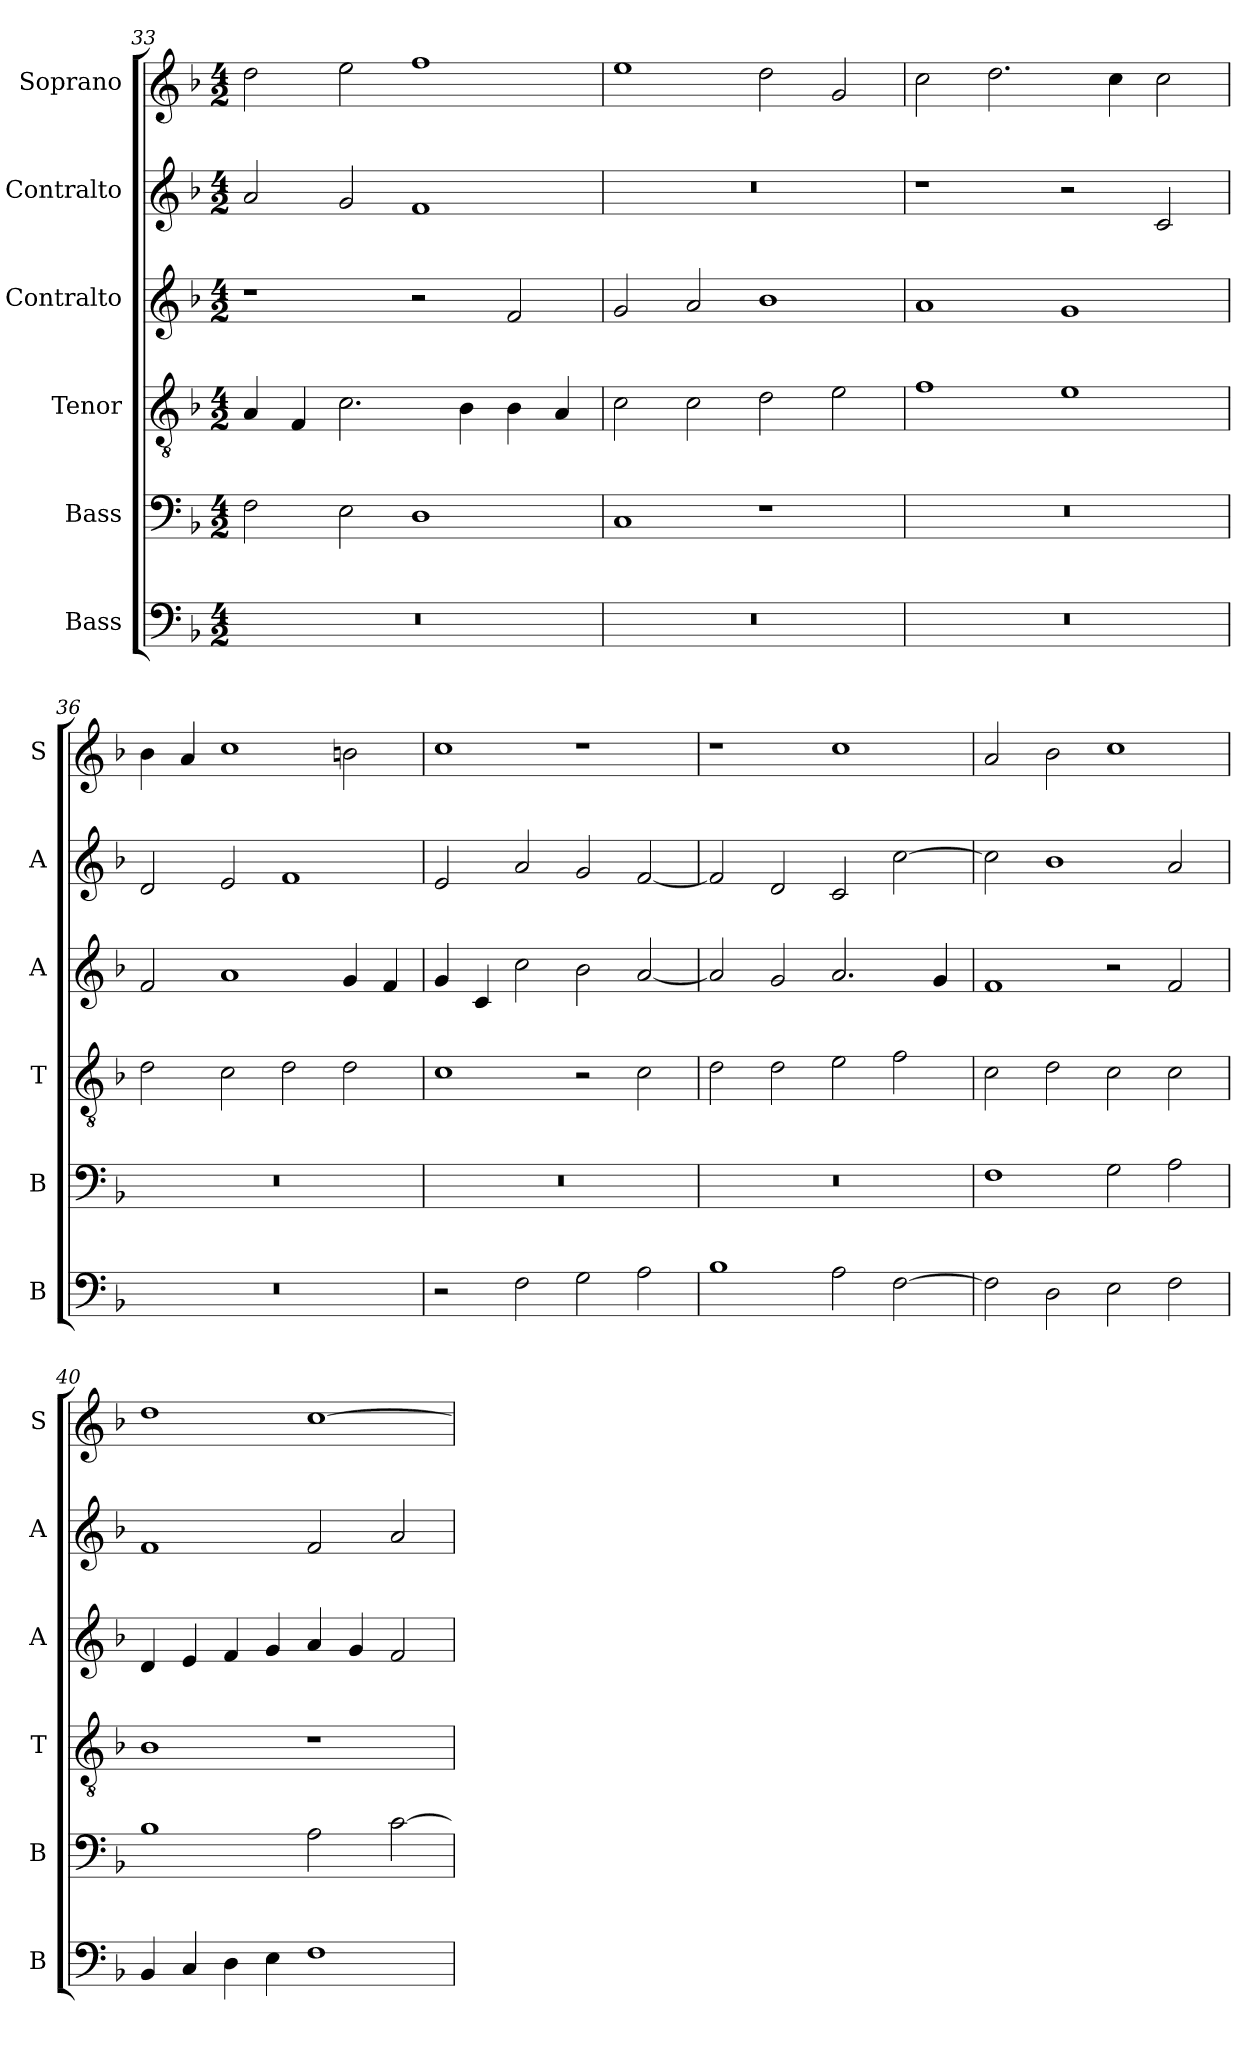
**kern	**kern	**kern	**kern	**kern	**kern
*part6	*part5	*part4	*part3	*part2	*part1
*staff6	*staff5	*staff4	*staff3	*staff2	*staff1
*I"Bass	*I"Bass	*I"Tenor	*I"Contralto	*I"Contralto	*I"Soprano
*I'B	*I'B	*I'T	*I'A	*I'A	*I'S
*clefF4	*clefF4	*clefGv2	*clefG2	*clefG2	*clefG2
*k[b-]	*k[b-]	*k[b-]	*k[b-]	*k[b-]	*k[b-]
*F:ion	*F:ion	*F:ion	*F:ion	*F:ion	*F:ion
*M4/2	*M4/2	*M4/2	*M4/2	*M4/2	*M4/2
=33	=33	=33	=33	=33	=33
0r	2F	4A	1r	2a	2dd
.	.	4F	.	.	.
.	2E	2.c	.	2g	2ee
.	1D	.	2r	1f	1ff
.	.	4B-	.	.	.
.	.	4B-	2f	.	.
.	.	4A	.	.	.
=34	=34	=34	=34	=34	=34
0r	1C	2c	2g	0r	1ee
.	.	2c	2a	.	.
.	1r	2d	1b-	.	2dd
.	.	2e	.	.	2g
=35	=35	=35	=35	=35	=35
0r	0r	1f	1a	1r	2cc
.	.	.	.	.	2.dd
.	.	1e	1g	2r	.
.	.	.	.	.	4cc
.	.	.	.	2c	2cc
=36	=36	=36	=36	=36	=36
0r	0r	2d	2f	2d	4b-
.	.	.	.	.	4a
.	.	2c	1a	2e	1cc
.	.	2d	.	1f	.
.	.	2d	4g	.	2bn
.	.	.	4f	.	.
=37	=37	=37	=37	=37	=37
2r	0r	1c	4g	2e	1cc
.	.	.	4c	.	.
2F	.	.	2cc	2a	.
2G	.	2r	2b-	2g	1r
2A	.	2c	[2a	[2f	.
=38	=38	=38	=38	=38	=38
1B-	0r	2d	2a]	2f]	1r
.	.	2d	2g	2d	.
2A	.	2e	2.a	2c	1cc
[2F	.	2f	.	[2cc	.
.	.	.	4g	.	.
=39	=39	=39	=39	=39	=39
2F]	1F	2c	1f	2cc]	2a
2D	.	2d	.	1b-	2b-
2E	2G	2c	2r	.	1cc
2F	2A	2c	2f	2a	.
=40	=40	=40	=40	=40	=40
4BB-	1B-	1B-	4d	1f	1dd
4C	.	.	4e	.	.
4D	.	.	4f	.	.
4E	.	.	4g	.	.
1F	2A	1r	4a	2f	[1cc
.	.	.	4g	.	.
.	[2c	.	2f	2a	.
=	=	=	=	=	=
*-	*-	*-	*-	*-	*-
